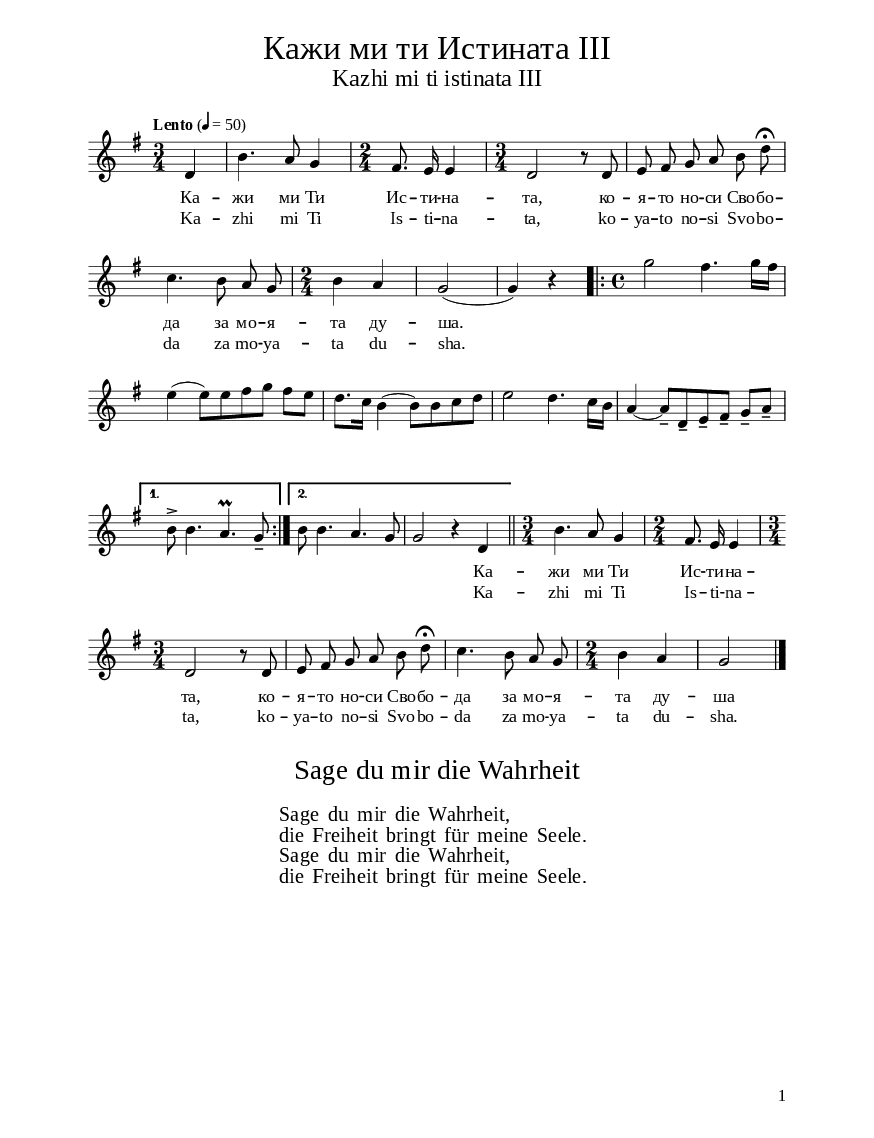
\version "2.24.0"

% include paper part and global functions
\include "include/globals.ily"

\bookpart {
  \include "include/bookpart-paper.ily"
  \score {
    \include "include/score-layout.ily"

    \new Voice \absolute {
      \clef treble
      \key g \major
      \time 3/4
      \tempoFunc "Lento" 4 "50"
      \autoBeamOff
        
      \partial 4
      d'4 | % 2
      b'4.  a'8  g'4 | % 3
      \time 2/4  | % 3
      fis'8.  e'16  e'4 | % 4
      \time 3/4  | % 4
      d'2 r8  d'8 | % 5
      e'8  fis'8  g'8  a'8
      b'8  d''8 ^\fermata \break | % 6
      c''4.  b'8  a'8  g'8 | % 7
      \time 2/4  | % 7
      b'4  a'4 | % 8
      g'2 ( | % 9
      g'4 ) r4
      \repeat volta 2 {
        \time 4/4
        g''2  fis''4.  g''16 [
        fis''16 ] \break | % 11
        e''4 (  e''8 ) [  e''8
        fis''8  g''8 ]  fis''8 [  e''8 ] | % 12
        d''8. [  c''16 ]  b'4 (  b'8
        ) [  b'8  c''8  d''8 ] | % 13
        e''2  d''4.  c''16 [  b'16
        ] | % 14
        a'4 ~  a'8 -- [  d'8 --  e'8 --
        fis'8 -- ]  g'8 -- [  a'8 -- ] \break |
      }

      \alternative {
        {
          b'8 ->  b'4.  a'4.\prall g'8 --
        }
        {
          b'8  b'4.  a'4.  g'8
          g'2 r4  d'4 \bar "||"
        }
      }
      \time 3/4   b'4.  a'8  g'4 | \time 2/4
      fis'8.  e'16  e'4 \break \time 3/4  d'2 r8
      d'8  e'8  fis'8  g'8  a'8
      b'8  d''8 ^\fermata  c''4.  b'8
      a'8  g'8 \time 2/4  b'4  a'4
      g'2 \bar "|."
    }
    \addlyrics {      Ка -- жи ми Ти Ис -- ти -- на -- та,
      ко -- я -- то но -- си Сво -- бо --
      да за мо -- я -- та ду -- ша.

      \skip1 \skip1 \skip1 \skip1 \skip1 \skip1 \skip1 \skip1 \skip1
      \skip1 \skip1 \skip1 \skip1 \skip1 \skip1 \skip1 \skip1 \skip1
      \skip1 \skip1 \skip1


      Ка -- жи ми Ти Ис -- ти --
      на -- та, ко -- я -- то но -- си Сво
      -- бо -- да за мо -- я -- та ду --
      ша}
    \addlyrics { Ka -- zhi mi Ti Is -- ti -- na -- ta,
      ko -- ya -- to no -- si Svo -- bo --
      da za mo -- ya -- ta du -- sha.

      \skip1 \skip1 \skip1 \skip1 \skip1 \skip1 \skip1 \skip1 \skip1
      \skip1 \skip1 \skip1 \skip1 \skip1 \skip1 \skip1 \skip1 \skip1
      \skip1 \skip1 \skip1


      Ka -- zhi mi Ti Is -- ti --
      na -- ta, ko -- ya -- to no -- si Svo
      -- bo -- da za mo -- ya -- ta du --
      sha.}

    \header {
      title = \titleFunc "Кажи ми ти Истината III" "Kazhi mi ti istinata III"
    }

    \midi{}

  } % score



  % include foreign translation(s) of the song
  \version "2.24.1"

\markup \fill-line { \fontsize #deTitleFontSize "Sage du mir die Wahrheit" }
\markup \null
\markup \null
\markup \fontsize #deCoupletFontSize {
  \hspace #17
  \override #`(baseline-skip . ,deCoupletBaselineSkip)

  \column {

    \line { " " Sage du mir die Wahrheit, }

\line { " " die Freiheit bringt für meine Seele.}

    \line { " " Sage du mir die Wahrheit, }

\line { " " die Freiheit bringt für meine Seele.}

  }
}


} % bookpart

% Più mosso
%
